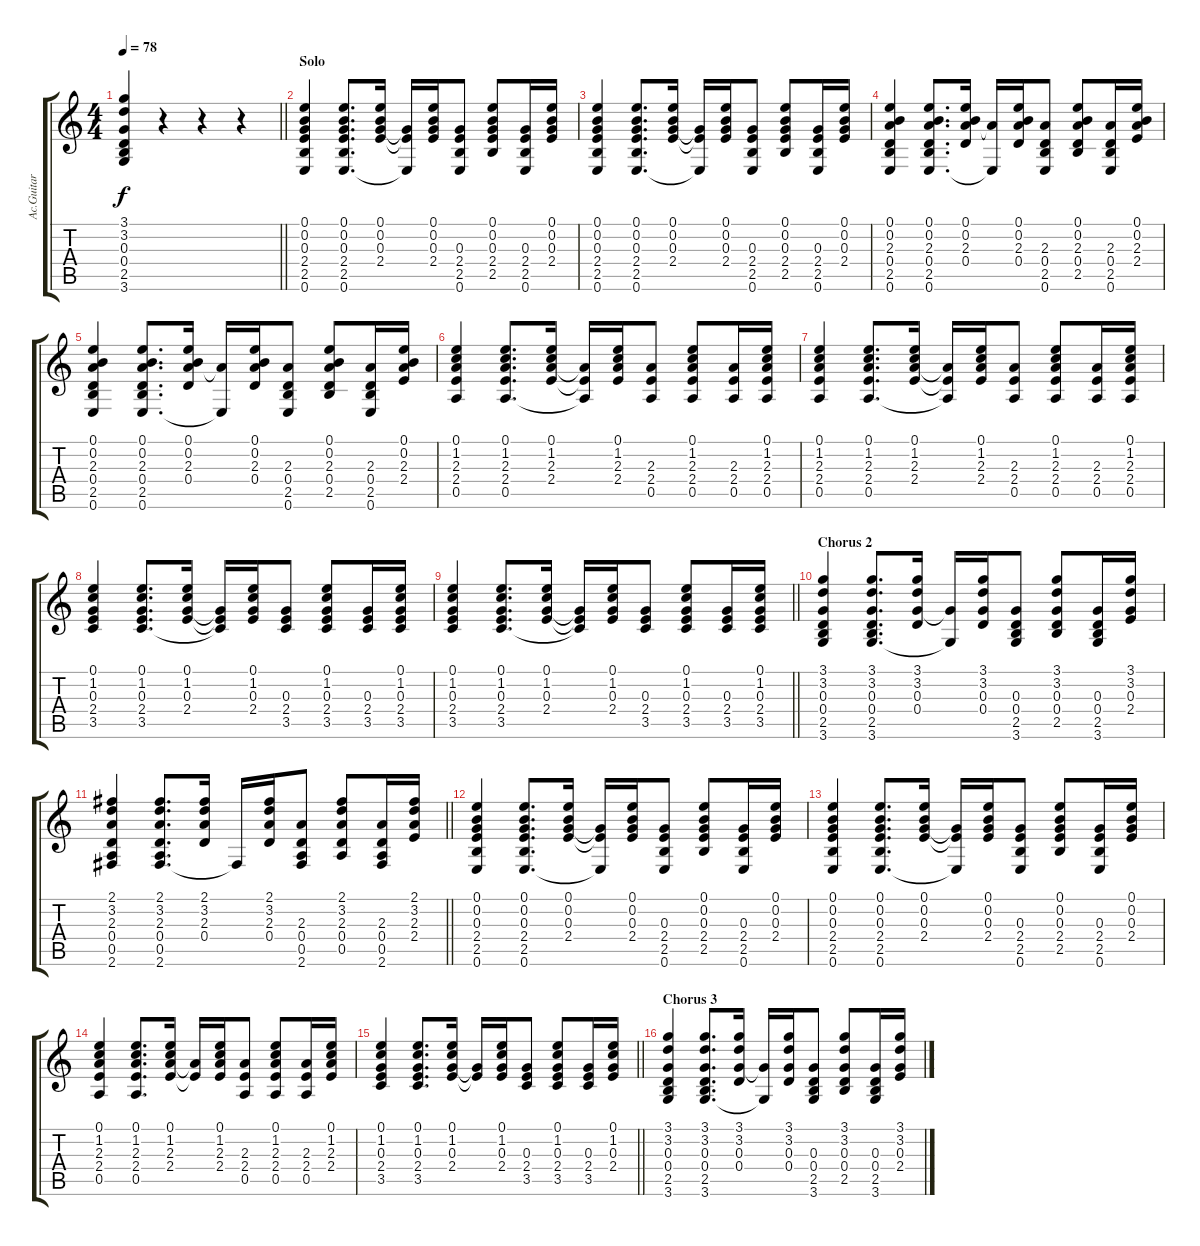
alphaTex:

\track ("Ac.Guitar - N. Gallagher" "Ac.Guitar ") {instrument acousticguitarsteel}
\staff {score tabs}
\tuning (E4 B3 G3 D3 A2 E2) {hide}
\ts (4 4)
\tempo 78
\clef g2
\barLineRight lightlight
\ks c
(3.1 3.2 0.3 0.4 2.5 3.6).4{dy f} r.4 r.4 r.4 |
\section ("" "Solo")
(0.1 0.2 0.3 2.4 2.5 0.6).4 (0.1 0.2 0.3 2.4 2.5 0.6).8{d} (0.1 0.2 0.3 2.4).16 (0.3{t} 2.4{t} 0.6{t}).16 (0.1 0.2 0.3 2.4).16 (0.3 2.4 2.5 0.6).8 (0.1 0.2 0.3 2.4 2.5).8 (0.3 2.4 2.5 0.6).16 (0.1 0.2 0.3 2.4).16 |
(0.1 0.2 0.3 2.4 2.5 0.6).4 (0.1 0.2 0.3 2.4 2.5 0.6).8{d} (0.1 0.2 0.3 2.4).16 (0.3{t} 2.4{t} 0.6{t}).16 (0.1 0.2 0.3 2.4).16 (0.3 2.4 2.5 0.6).8 (0.1 0.2 0.3 2.4 2.5).8 (0.3 2.4 2.5 0.6).16 (0.1 0.2 0.3 2.4).16 |
(0.1 0.2 2.3 0.4 2.5 0.6).4 (0.1 0.2 2.3 0.4 2.5 0.6).8{d} (0.1 0.2 2.3 0.4).16 (2.3{t} 0.6{t}).16 (0.1 0.2 2.3 0.4).16 (2.3 0.4 2.5 0.6).8 (0.1 0.2 2.3 0.4 2.5).8 (2.3 0.4 2.5 0.6).16 (0.1 0.2 2.3 2.4).16 |
(0.1 0.2 2.3 0.4 2.5 0.6).4 (0.1 0.2 2.3 0.4 2.5 0.6).8{d} (0.1 0.2 2.3 0.4).16 (2.3{t} 0.6{t}).16 (0.1 0.2 2.3 0.4).16 (2.3 0.4 2.5 0.6).8 (0.1 0.2 2.3 0.4 2.5).8 (2.3 0.4 2.5 0.6).16 (0.1 0.2 2.3 2.4).16 |
(0.1 1.2 2.3 2.4 0.5).4 (0.1 1.2 2.3 2.4 0.5).8{d} (0.1 1.2 2.3 2.4).16 (2.3{t} 2.4{t} 0.5{t}).16 (0.1 1.2 2.3 2.4).16 (2.3 2.4 0.5).8 (0.1 1.2 2.3 2.4 0.5).8 (2.3 2.4 0.5).16 (0.1 1.2 2.3 2.4 0.5).16 |
(0.1 1.2 2.3 2.4 0.5).4 (0.1 1.2 2.3 2.4 0.5).8{d} (0.1 1.2 2.3 2.4).16 (2.3{t} 2.4{t} 0.5{t}).16 (0.1 1.2 2.3 2.4).16 (2.3 2.4 0.5).8 (0.1 1.2 2.3 2.4 0.5).8 (2.3 2.4 0.5).16 (0.1 1.2 2.3 2.4 0.5).16 |
(0.1 1.2 0.3 2.4 3.5).4 (0.1 1.2 0.3 2.4 3.5).8{d} (0.1 1.2 0.3 2.4).16 (0.3{t} 2.4{t} 3.5{t}).16 (0.1 1.2 0.3 2.4).16 (0.3 2.4 3.5).8 (0.1 1.2 0.3 2.4 3.5).8 (0.3 2.4 3.5).16 (0.1 1.2 0.3 2.4 3.5).16 |
\barLineRight lightlight
(0.1 1.2 0.3 2.4 3.5).4 (0.1 1.2 0.3 2.4 3.5).8{d} (0.1 1.2 0.3 2.4).16 (0.3{t} 2.4{t} 3.5{t}).16 (0.1 1.2 0.3 2.4).16 (0.3 2.4 3.5).8 (0.1 1.2 0.3 2.4 3.5).8 (0.3 2.4 3.5).16 (0.1 1.2 0.3 2.4 3.5).16 |
\section ("" "Chorus 2")
(3.1 3.2 0.3 0.4 2.5 3.6).4 (3.1 3.2 0.3 0.4 2.5 3.6).8{d} (3.1 3.2 0.3 0.4).16 (0.3{t} 3.6{t}).16 (3.1 3.2 0.3 0.4).16 (0.3 0.4 2.5 3.6).8 (3.1 3.2 0.3 0.4 2.5).8 (0.3 0.4 2.5 3.6).16 (3.1 3.2 0.3 2.4).16 |
\barLineRight lightlight
(2.1 3.2 2.3 0.4 0.5 2.6).4 (2.1 3.2 2.3 0.4 0.5 2.6).8{d} (2.1 3.2 2.3 0.4).16 2.6{t}.16 (2.1 3.2 2.3 0.4).16 (2.3 0.4 0.5 2.6).8 (2.1 3.2 2.3 0.4 0.5).8 (2.3 0.4 0.5 2.6).16 (2.1 3.2 2.3 2.4).16 |
(0.1 0.2 0.3 2.4 2.5 0.6).4 (0.1 0.2 0.3 2.4 2.5 0.6).8{d} (0.1 0.2 0.3 2.4).16 (0.3{t} 2.4{t} 0.6{t}).16 (0.1 0.2 0.3 2.4).16 (0.3 2.4 2.5 0.6).8 (0.1 0.2 0.3 2.4 2.5).8 (0.3 2.4 2.5 0.6).16 (0.1 0.2 0.3 2.4).16 |
(0.1 0.2 0.3 2.4 2.5 0.6).4 (0.1 0.2 0.3 2.4 2.5 0.6).8{d} (0.1 0.2 0.3 2.4).16 (0.3{t} 2.4{t} 0.6{t}).16 (0.1 0.2 0.3 2.4).16 (0.3 2.4 2.5 0.6).8 (0.1 0.2 0.3 2.4 2.5).8 (0.3 2.4 2.5 0.6).16 (0.1 0.2 0.3 2.4).16 |
(0.1 1.2 2.3 2.4 0.5).4 (0.1 1.2 2.3 2.4 0.5).8{d} (0.1 1.2 2.3 2.4).16 (2.3{t} 2.4{t}).16 (0.1 1.2 2.3 2.4).16 (2.3 2.4 0.5).8 (0.1 1.2 2.3 2.4 0.5).8 (2.3 2.4 0.5).16 (0.1 1.2 2.3 2.4).16 |
\barLineRight lightlight
(0.1 1.2 0.3 2.4 3.5).4 (0.1 1.2 0.3 2.4 3.5).8{d} (0.1 1.2 0.3 2.4).16 (0.3{t} 2.4{t}).16 (0.1 1.2 0.3 2.4).16 (0.3 2.4 3.5).8 (0.1 1.2 0.3 2.4 3.5).8 (0.3 2.4 3.5).16 (0.1 1.2 0.3 2.4).16 |
\section ("" "Chorus 3")
(3.1 3.2 0.3 0.4 2.5 3.6).4 (3.1 3.2 0.3 0.4 2.5 3.6).8{d} (3.1 3.2 0.3 0.4).16 (0.3{t} 3.6{t}).16 (3.1 3.2 0.3 0.4).16 (0.3 0.4 2.5 3.6).8 (3.1 3.2 0.3 0.4 2.5).8 (0.3 0.4 2.5 3.6).16 (3.1 3.2 0.3 2.4).16
